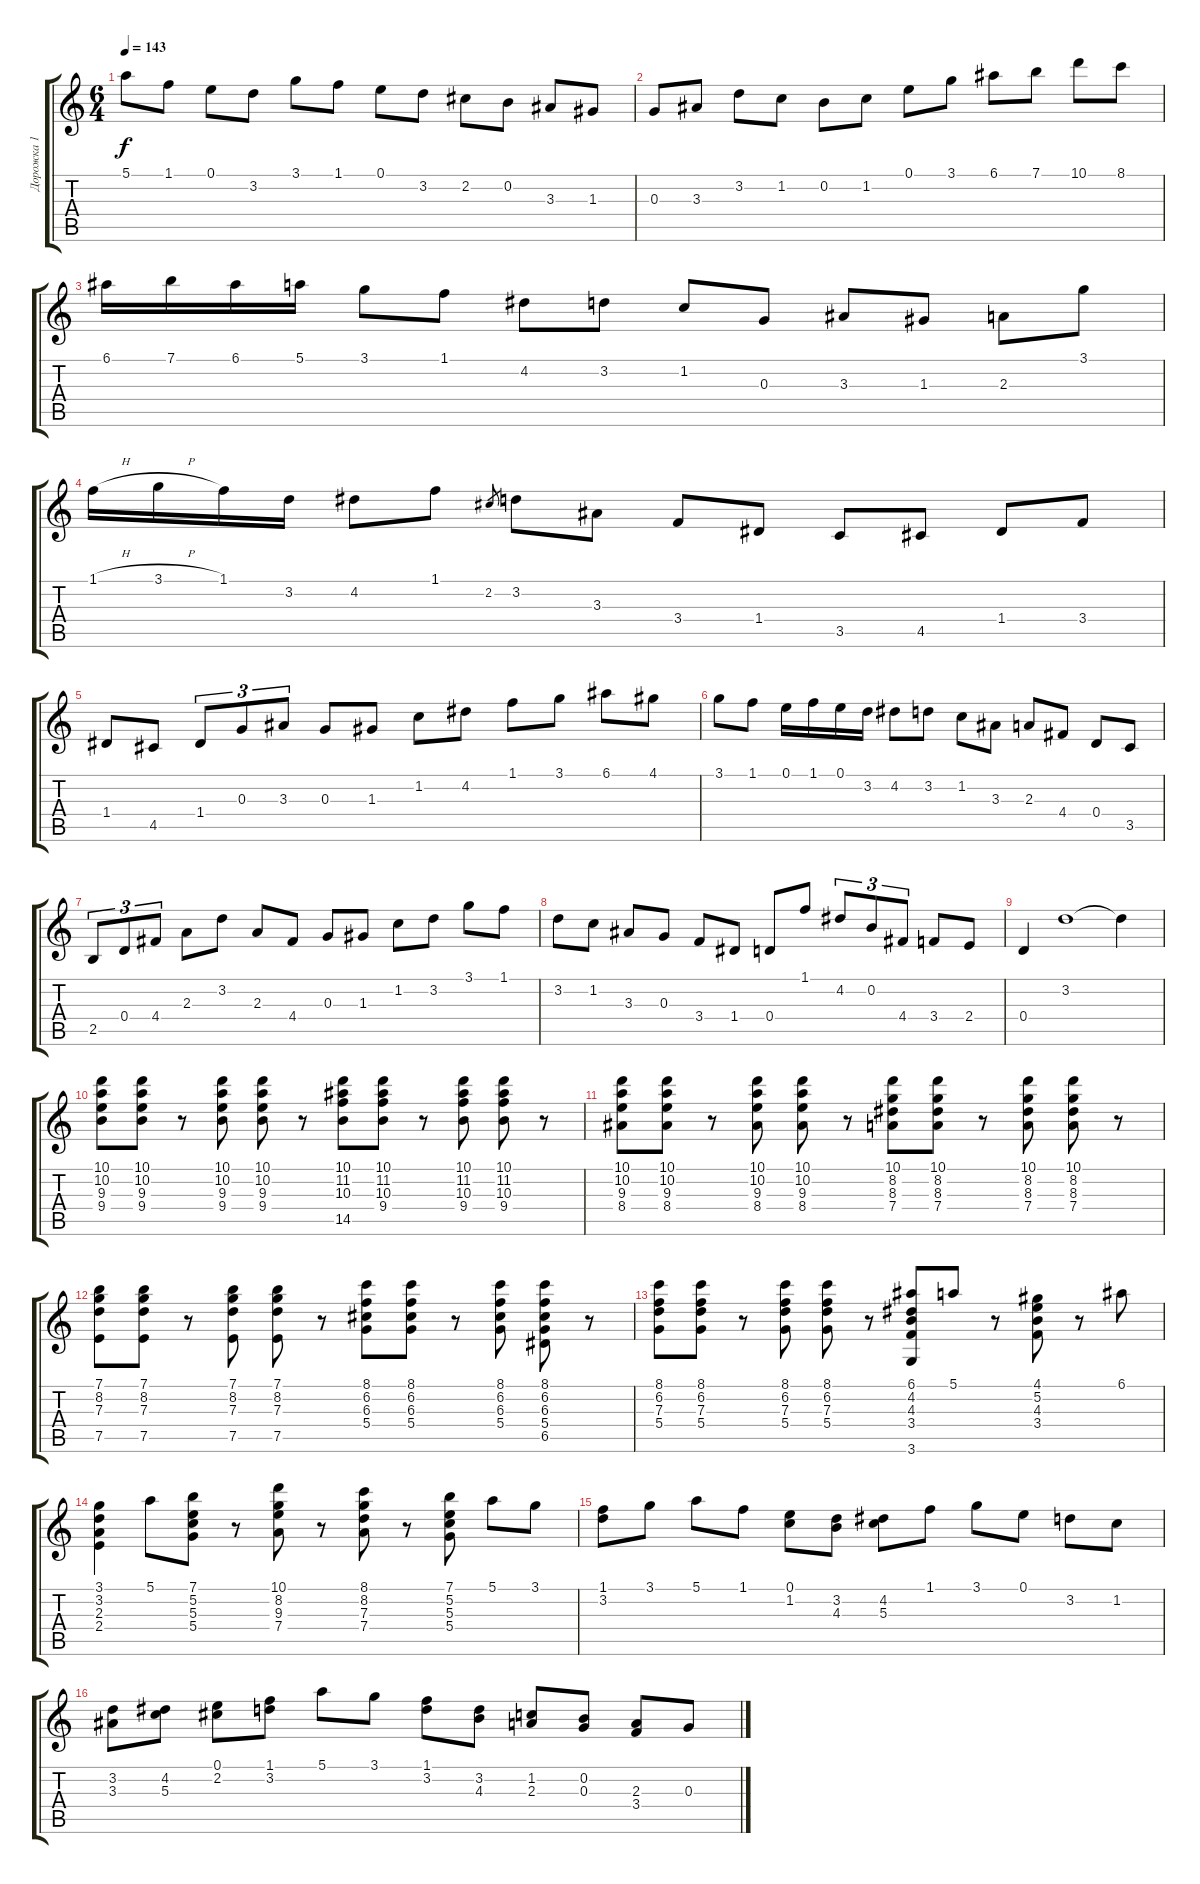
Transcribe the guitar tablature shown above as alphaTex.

\track ("Дорожка 1" "Дорожка 1") {instrument acousticguitarnylon}
\staff {score tabs}
\tuning (E4 B3 G3 D3 A2 E2) {hide}
\ts (6 4)
\tempo 143
\clef g2
\ks c
5.1.8{dy f} 1.1.8 0.1.8 3.2.8 3.1.8 1.1.8 0.1.8 3.2.8 2.2.8 0.2.8 3.3.8 1.3.8 |
0.3.8 3.3.8 3.2.8 1.2.8 0.2.8 1.2.8 0.1.8 3.1.8 6.1.8 7.1.8 10.1.8 8.1.8 |
6.1.16 7.1.16 6.1.16 5.1.16 3.1.8 1.1.8 4.2.8 3.2.8 1.2.8 0.3.8 3.3.8 1.3.8 2.3.8 3.1.8 |
1.1{h}.16 3.1{h}.16 1.1.16 3.2.16 4.2.8 1.1.8 2.2.8{gr} 3.2.8 3.3.8 3.4.8 1.4.8 3.5.8 4.5.8 1.4.8 3.4.8 |
1.4.8 4.5.8 1.4.8{tu (3 2)} 0.3.8{tu (3 2)} 3.3.8{tu (3 2)} 0.3.8 1.3.8 1.2.8 4.2.8 1.1.8 3.1.8 6.1.8 4.1.8 |
3.1.8 1.1.8 0.1.16 1.1.16 0.1.16 3.2.16 4.2.8 3.2.8 1.2.8 3.3.8 2.3.8 4.4.8 0.4.8 3.5.8 |
2.5.8{tu (3 2)} 0.4.8{tu (3 2)} 4.4.8{tu (3 2)} 2.3.8 3.2.8 2.3.8 4.4.8 0.3.8 1.3.8 1.2.8 3.2.8 3.1.8 1.1.8 |
3.2.8 1.2.8 3.3.8 0.3.8 3.4.8 1.4.8 0.4.8 1.1.8 4.2.8{tu (3 2)} 0.2.8{tu (3 2)} 4.4.8{tu (3 2)} 3.4.8 2.4.8 |
0.4.4 3.2.1 3.2{t}.4 |
(10.1 10.2 9.3 9.4).8 (10.1 10.2 9.3 9.4).8 r.8 (10.1 10.2 9.3 9.4).8 (10.1 10.2 9.3 9.4).8 r.8 (10.1 11.2 10.3 14.5).8 (10.1 11.2 10.3 9.4).8 r.8 (10.1 11.2 10.3 9.4).8 (10.1 11.2 10.3 9.4).8 r.8 |
(10.1 10.2 9.3 8.4).8 (10.1 10.2 9.3 8.4).8 r.8 (10.1 10.2 9.3 8.4).8 (10.1 10.2 9.3 8.4).8 r.8 (10.1 8.2 8.3 7.4).8 (10.1 8.2 8.3 7.4).8 r.8 (10.1 8.2 8.3 7.4).8 (10.1 8.2 8.3 7.4).8 r.8 |
(7.1 8.2 7.3 7.5).8 (7.1 8.2 7.3 7.5).8 r.8 (7.1 8.2 7.3 7.5).8 (7.1 8.2 7.3 7.5).8 r.8 (8.1 6.2 6.3 5.4).8 (8.1 6.2 6.3 5.4).8 r.8 (8.1 6.2 6.3 5.4).8 (8.1 6.2 6.3 5.4 6.5).8 r.8 |
(8.1 6.2 7.3 5.4).8 (8.1 6.2 7.3 5.4).8 r.8 (8.1 6.2 7.3 5.4).8 (8.1 6.2 7.3 5.4).8 r.8 (6.1 4.2 4.3 3.4 3.6).8 5.1.8 r.8 (4.1 5.2 4.3 3.4).8 r.8 6.1.8 |
(3.1 3.2 2.3 2.4).4 5.1.8 (7.1 5.2 5.3 5.4).8 r.8 (10.1 8.2 9.3 7.4).8 r.8 (8.1 8.2 7.3 7.4).8 r.8 (7.1 5.2 5.3 5.4).8 5.1.8 3.1.8 |
(1.1 3.2).8 3.1.8 5.1.8 1.1.8 (0.1 1.2).8 (3.2 4.3).8 (4.2 5.3).8 1.1.8 3.1.8 0.1.8 3.2.8 1.2.8 |
(3.2 3.3).8 (4.2 5.3).8 (0.1 2.2).8 (1.1 3.2).8 5.1.8 3.1.8 (1.1 3.2).8 (3.2 4.3).8 (1.2 2.3).8 (0.2 0.3).8 (2.3 3.4).8 0.3.8
